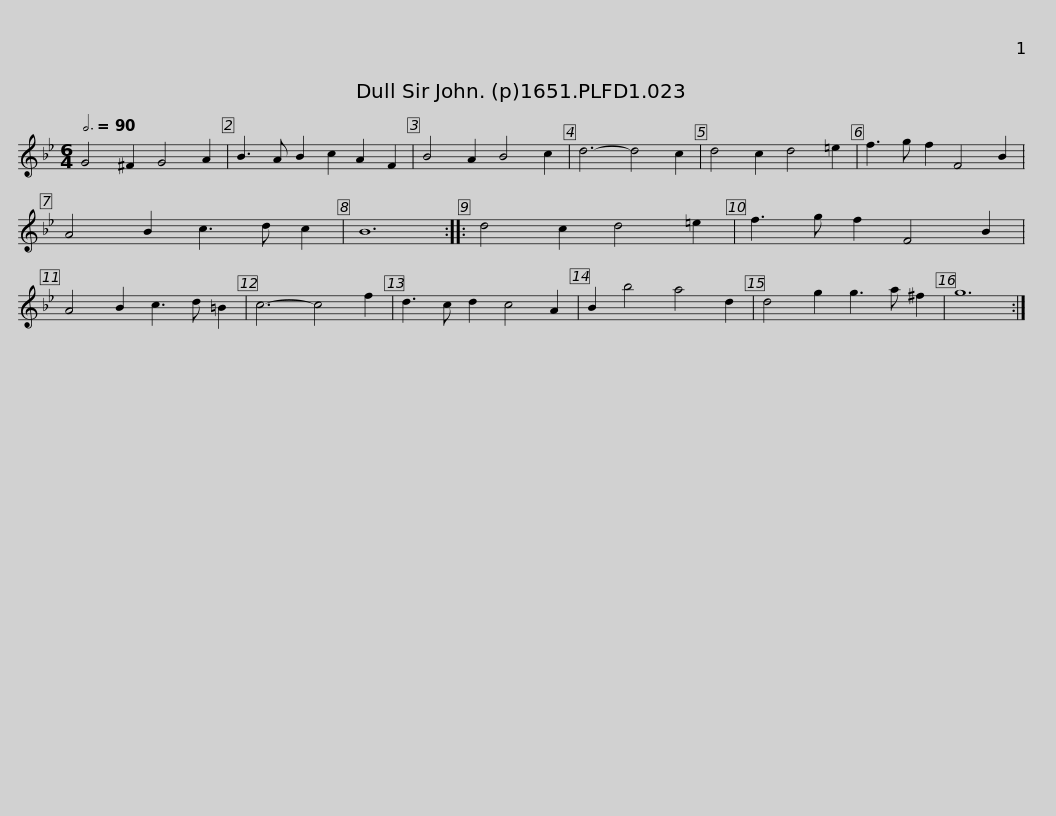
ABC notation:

X:1
L:1/8
Q:3/4=90
M:6/4
I:linebreak $
K:Gmin
V:1 treble
V:1
 G4 ^F2 G4 A2 | B3 A B2 c2 A2 F2 | B4 A2 B4 c2 | d6- d4 c2 | d4 c2 d4 =e2 | %5
 f3 g f2 F4 B2 | A4 B2 c3 d c2 | B12 ::$ d4 c2 d4 =e2 | f3 g f2 F4 B2 | %10
 A4 B2 c3 d =B2 | c6- c4 f2 | d3 c d2 c4 A2 | B2 b4 a4 d2 | d4 g2 g3 a ^f2 |$ %15
 g12 :| %16
